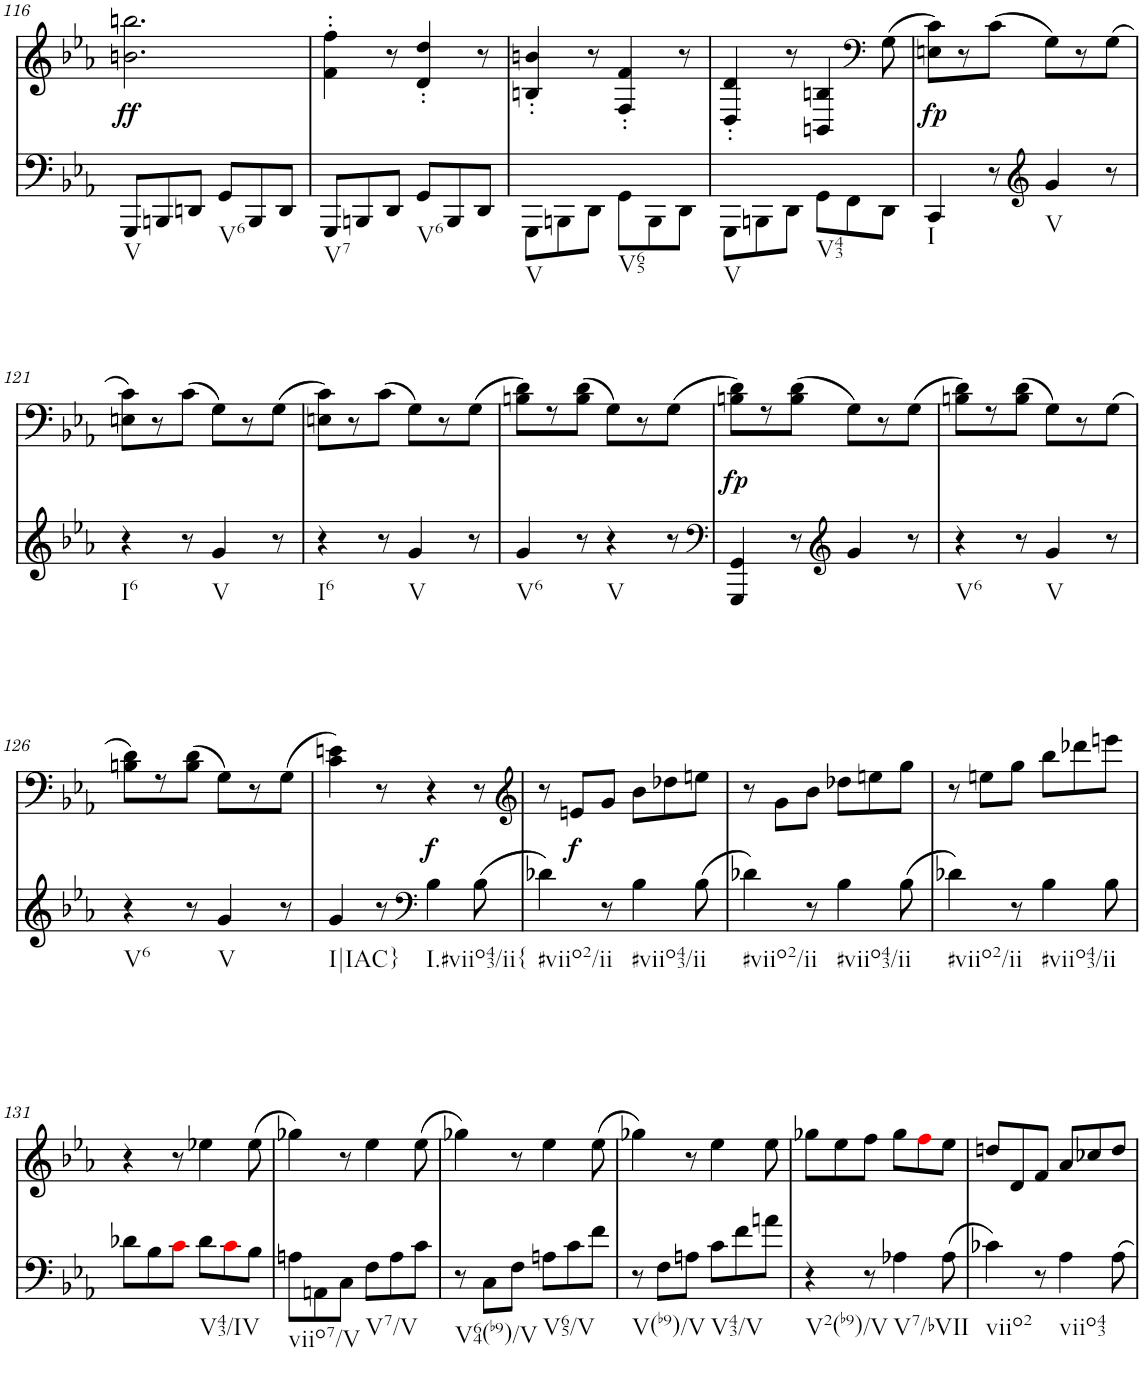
**kern	**kern	**text	**dynam
*part2	*part1	*part1	*part1
*staff2	*staff1	*staff1	*staff1
*I"piano	*I"piano	*	*
*I'Pno	*I'Pno	*	*
!!LO:PB:g=z
*clefF4	*clefG2	*	*
*k[b-e-a-]	*k[b-e-a-]	*	*
*E-:	*E-:	*	*
*M6/8	*M6/8	*	*
=116	=116	=116	=116
!LO:TX:b:t=V	!	!	!
!	!	!LO:LY:b	!LO:DY:b
8GGG/L	2.bn\ 2.bbn\	ff	ff
8BBBn/	.	.	.
8DDn/J	.	.	.
!LO:TX:b:t=V6	!	!	!
8GG/L	.	.	.
8BBB/	.	.	.
8DD/J	.	.	.
=117	=117	=117	=117
!LO:TX:b:t=V7	!	!	!
8GGG/L	4f\' 4ff\'	.	.
8BBBn/	.	.	.
8DD/J	8r	.	.
!LO:TX:b:t=V6	!	!	!
8GG/L	4d/' 4dd/'	.	.
8BBB/	.	.	.
8DD/J	8r	.	.
=118	=118	=118	=118
!LO:TX:b:t=V	!	!	!
8GGG\L	4Bn/' 4bn/'	.	.
8BBBn\	.	.	.
8DD\J	8r	.	.
!LO:TX:b:t=V65	!	!	!
8GG\L	4F/' 4f/'	.	.
8BBB\	.	.	.
8DD\J	8r	.	.
=119	=119	=119	=119
!LO:TX:b:t=V	!	!	!
8GGG\L	4D/' 4d/'	.	.
8BBBn\	.	.	.
8DD\J	8r	.	.
!LO:TX:b:t=V43	!	!	!
8GG\L	4BBn/ 4Bn/	.	.
8FF\	.	.	.
*	*clefF4	*	*
8DD\J	(8G\	.	.
=120	=120	=120	=120
!LO:TX:b:t=I	!	!	!
!	!	!	!LO:DY:b
4CC/	8En\ 8c\L)	.	fp
.	8r	.	.
8r	(8c\J	.	.
*clefG2	*	*	*
!LO:TX:b:t=V	!	!	!
4g/	8G\L)	.	.
.	8r	.	.
8r	(8G\J	.	.
!!LO:LB:g=z
=121	=121	=121	=121
!LO:TX:b:t=I6	!	!	!
4r	8En\ 8c\L)	.	.
.	8r	.	.
8r	(8c\J	.	.
!LO:TX:b:t=V	!	!	!
4g/	8G\L)	.	.
.	8r	.	.
8r	(8G\J	.	.
=122	=122	=122	=122
!LO:TX:b:t=I6	!	!	!
4r	8En\ 8c\L)	.	.
.	8r	.	.
8r	(8c\J	.	.
!LO:TX:b:t=V	!	!	!
4g/	8G\L)	.	.
.	8r	.	.
8r	(8G\J	.	.
=123	=123	=123	=123
!LO:TX:b:t=V6	!	!	!
4g/	8Bn\ 8d\L)	.	.
.	8r	.	.
8r	(8B\ 8d\J	.	.
!LO:TX:b:t=V	!	!	!
4r	8G\L)	.	.
.	8r	.	.
8r	(8G\J	.	.
=124	=124	=124	=124
*clefF4	*	*	*
!	!	!	!LO:DY:b
4GGG/ 4GG/	8Bn\ 8d\L)	.	fp
.	8r	.	.
8r	(8B\ 8d\J	.	.
*clefG2	*	*	*
4g/	8G\L)	.	.
.	8r	.	.
8r	(8G\J	.	.
=125	=125	=125	=125
!LO:TX:b:t=V6	!	!	!
4r	8Bn\ 8d\L)	.	.
.	8r	.	.
8r	(8B\ 8d\J	.	.
!LO:TX:b:t=V	!	!	!
4g/	8G\L)	.	.
.	8r	.	.
8r	(8G\J	.	.
!!LO:LB:g=z
=126	=126	=126	=126
!LO:TX:b:t=V6	!	!	!
4r	8Bn\ 8d\L)	.	.
.	8r	.	.
8r	(8B\ 8d\J	.	.
!LO:TX:b:t=V	!	!	!
4g/	8G\L)	.	.
.	8r	.	.
8r	(8G\J	.	.
=127	=127	=127	=127
!LO:TX:b:t=I|IAC}	!	!	!
4g/	4c\ 4en\)	.	.
8r	8r	.	.
*clefF4	*	*	*
!LO:TX:b:t=I.#viio43/ii{	!	!	!
!	!	!LO:LY:b	!LO:DY:b
4B-\	4r	f	f
(8B-\	8r	.	.
=128	=128	=128	=128
*	*clefG2	*	*
!LO:TX:b:t=#viio2/ii	!	!	!
4d-X\)	8r	.	.
!	!	!LO:LY:b	!LO:DY:b
.	8en/L	f	f
8r	8g/J	.	.
!LO:TX:b:t=#viio43/ii	!	!	!
4B-\	8b-\L	.	.
.	8dd-X\	.	.
(8B-\	8een\J	.	.
=129	=129	=129	=129
!LO:TX:b:t=#viio2/ii	!	!	!
4d-X\)	8r	.	.
.	8g\L	.	.
8r	8b-\J	.	.
!LO:TX:b:t=#viio43/ii	!	!	!
4B-\	8dd-X\L	.	.
.	8een\	.	.
(8B-\	8gg\J	.	.
=130	=130	=130	=130
!LO:TX:b:t=#viio2/ii	!	!	!
4d-X\)	8r	.	.
.	8een\L	.	.
8r	8gg\J	.	.
!LO:TX:b:t=#viio43/ii	!	!	!
4B-\	8bb-\L	.	.
.	8ddd-X\	.	.
8B-\	8eeen\J	.	.
!!LO:LB:g=z
=131	=131	=131	=131
8d-X\L	4r	.	.
8B-\	.	.	.
8ci\J	8r	.	.
!LO:TX:b:t=V43/IV	!	!	!
8d-\L	4ee-X\	.	.
8ci\	.	.	.
8B-\J	(8ee-\	.	.
=132	=132	=132	=132
!LO:TX:b:t=viio7/V	!	!	!
8An\L	4gg-X\)	.	.
8AAn\	.	.	.
8C\J	8r	.	.
!LO:TX:b:t=V7/V	!	!	!
8F\L	4ee-\	.	.
8A\	.	.	.
8c\J	(8ee-\	.	.
=133	=133	=133	=133
!LO:TX:b:t=V64(b9)/V	!	!	!
8r	4gg-X\)	.	.
8C\L	.	.	.
8F\J	8r	.	.
!LO:TX:b:t=V65/V	!	!	!
8An\L	4ee-\	.	.
8c\	.	.	.
8f\J	(8ee-\	.	.
=134	=134	=134	=134
!LO:TX:b:t=V(b9)/V	!	!	!
8r	4gg-X\)	.	.
8F\L	.	.	.
8An\J	8r	.	.
!LO:TX:b:t=V43/V	!	!	!
8c\L	4ee-\	.	.
8f\	.	.	.
8an\J	8ee-\	.	.
=135	=135	=135	=135
!LO:TX:b:t=V2(b9)/V	!	!	!
4r	8gg-X\L	.	.
.	8ee-\	.	.
8r	8ff\J	.	.
!LO:TX:b:t=V7/bVII	!	!	!
4A-X\	8gg-\L	.	.
.	8ffi\	.	.
(8A-\	8ee-\J	.	.
=136	=136	=136	=136
!LO:TX:b:t=viio2	!	!	!
4c-X\)	8ddn/L	.	.
.	8d/	.	.
8r	8f/J	.	.
!LO:TX:b:t=viio43	!	!	!
4A-\	8a-/L	.	.
.	8cc-X/	.	.
8A-\	8dd/J	.	.
=	=	=	=
*-	*-	*-	*-
